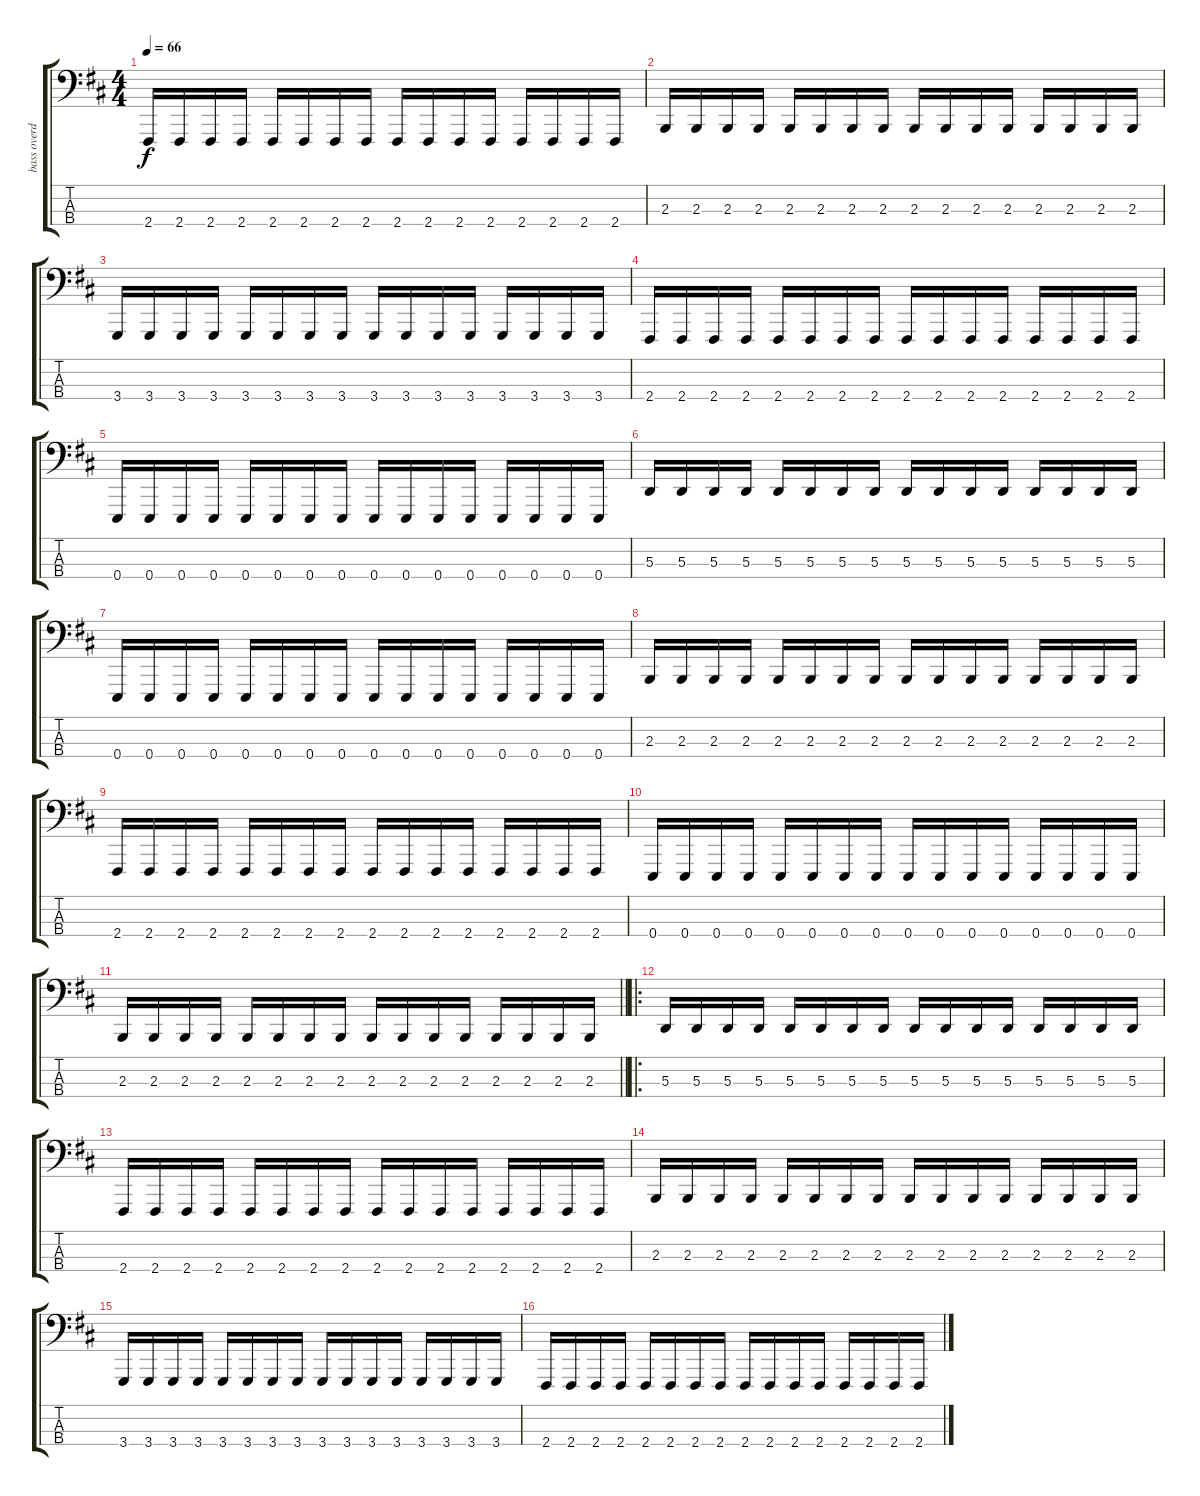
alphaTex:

\track ("bass overdub" "bass overd") {instrument distortionguitar}
\staff {score tabs}
\tuning (D1 A1 A0 E0) {hide}
\ts (4 4)
\tempo 66
\clef f4
\ks d
2.4.16{dy f} 2.4.16 2.4.16 2.4.16 2.4.16 2.4.16 2.4.16 2.4.16 2.4.16 2.4.16 2.4.16 2.4.16 2.4.16 2.4.16 2.4.16 2.4.16 |
2.3.16 2.3.16 2.3.16 2.3.16 2.3.16 2.3.16 2.3.16 2.3.16 2.3.16 2.3.16 2.3.16 2.3.16 2.3.16 2.3.16 2.3.16 2.3.16 |
3.4.16 3.4.16 3.4.16 3.4.16 3.4.16 3.4.16 3.4.16 3.4.16 3.4.16 3.4.16 3.4.16 3.4.16 3.4.16 3.4.16 3.4.16 3.4.16 |
2.4.16 2.4.16 2.4.16 2.4.16 2.4.16 2.4.16 2.4.16 2.4.16 2.4.16 2.4.16 2.4.16 2.4.16 2.4.16 2.4.16 2.4.16 2.4.16 |
0.4.16 0.4.16 0.4.16 0.4.16 0.4.16 0.4.16 0.4.16 0.4.16 0.4.16 0.4.16 0.4.16 0.4.16 0.4.16 0.4.16 0.4.16 0.4.16 |
5.3.16 5.3.16 5.3.16 5.3.16 5.3.16 5.3.16 5.3.16 5.3.16 5.3.16 5.3.16 5.3.16 5.3.16 5.3.16 5.3.16 5.3.16 5.3.16 |
0.4.16 0.4.16 0.4.16 0.4.16 0.4.16 0.4.16 0.4.16 0.4.16 0.4.16 0.4.16 0.4.16 0.4.16 0.4.16 0.4.16 0.4.16 0.4.16 |
2.3.16 2.3.16 2.3.16 2.3.16 2.3.16 2.3.16 2.3.16 2.3.16 2.3.16 2.3.16 2.3.16 2.3.16 2.3.16 2.3.16 2.3.16 2.3.16 |
2.4.16 2.4.16 2.4.16 2.4.16 2.4.16 2.4.16 2.4.16 2.4.16 2.4.16 2.4.16 2.4.16 2.4.16 2.4.16 2.4.16 2.4.16 2.4.16 |
0.4.16 0.4.16 0.4.16 0.4.16 0.4.16 0.4.16 0.4.16 0.4.16 0.4.16 0.4.16 0.4.16 0.4.16 0.4.16 0.4.16 0.4.16 0.4.16 |
\barLineRight lightlight
2.3.16 2.3.16 2.3.16 2.3.16 2.3.16 2.3.16 2.3.16 2.3.16 2.3.16 2.3.16 2.3.16 2.3.16 2.3.16 2.3.16 2.3.16 2.3.16 |
\ro
5.3.16 5.3.16 5.3.16 5.3.16 5.3.16 5.3.16 5.3.16 5.3.16 5.3.16 5.3.16 5.3.16 5.3.16 5.3.16 5.3.16 5.3.16 5.3.16 |
2.4.16 2.4.16 2.4.16 2.4.16 2.4.16 2.4.16 2.4.16 2.4.16 2.4.16 2.4.16 2.4.16 2.4.16 2.4.16 2.4.16 2.4.16 2.4.16 |
2.3.16 2.3.16 2.3.16 2.3.16 2.3.16 2.3.16 2.3.16 2.3.16 2.3.16 2.3.16 2.3.16 2.3.16 2.3.16 2.3.16 2.3.16 2.3.16 |
3.4.16 3.4.16 3.4.16 3.4.16 3.4.16 3.4.16 3.4.16 3.4.16 3.4.16 3.4.16 3.4.16 3.4.16 3.4.16 3.4.16 3.4.16 3.4.16 |
2.4.16 2.4.16 2.4.16 2.4.16 2.4.16 2.4.16 2.4.16 2.4.16 2.4.16 2.4.16 2.4.16 2.4.16 2.4.16 2.4.16 2.4.16 2.4.16
